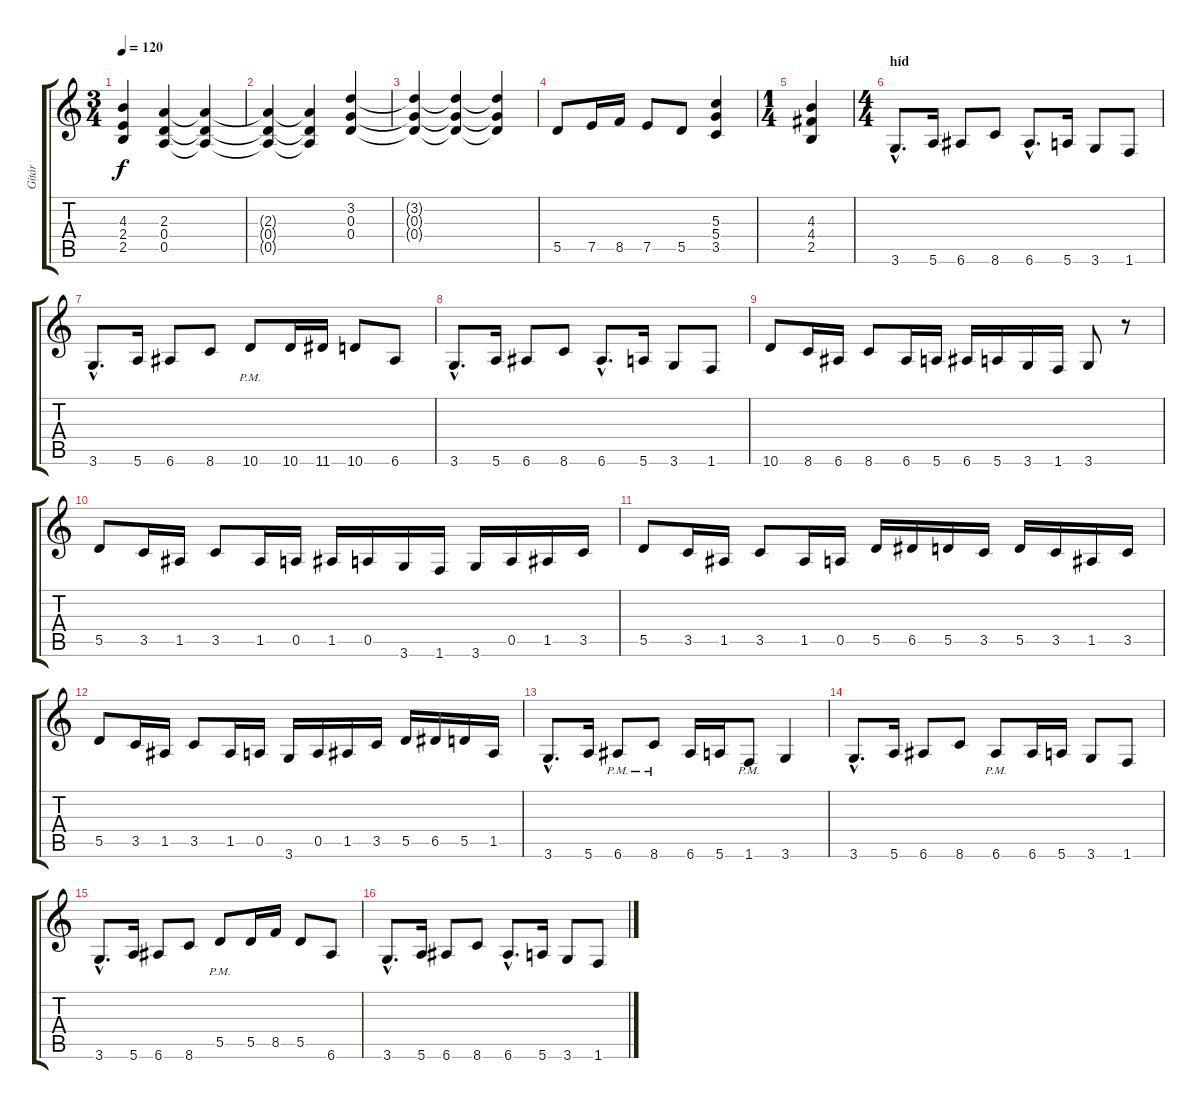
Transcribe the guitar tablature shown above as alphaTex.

\track ("Gitár" "Gitár") {instrument distortionguitar}
\staff {score tabs}
\tuning (E4 B3 G3 D3 A2 E2) {hide}
\ts (3 4)
\tempo 120
\clef g2
\ks c
(4.3{t} 2.4{t} 2.5{t}).4{dy f} (2.3 0.4 0.5).4 (2.3{t} 0.4{t} 0.5{t}).4 |
(2.3{t} 0.4{t} 0.5{t}).4 (2.3{t} 0.4{t} 0.5{t}).4 (3.2 0.3 0.4).4 |
(3.2{t} 0.3{t} 0.4{t}).4 (3.2{t} 0.3{t} 0.4{t}).4 (3.2{t} 0.3{t} 0.4{t}).4 |
5.5.8 7.5.16 8.5.16 7.5.8 5.5.8 (5.3 5.4 3.5).4 |
\ts (1 4)
(4.3 4.4 2.5).4 |
\ts (4 4)
\section ("" "híd")
3.6{hac}.8{d} 5.6.16 6.6.8 8.6.8 6.6{hac}.8{d} 5.6.16 3.6.8 1.6.8 |
3.6{hac}.8{d} 5.6.16 6.6.8 8.6.8 10.6{pm}.8 10.6.16 11.6.16 10.6.8 6.6.8 |
3.6{hac}.8{d} 5.6.16 6.6.8 8.6.8 6.6{hac}.8{d} 5.6.16 3.6.8 1.6.8 |
10.6.8 8.6.16 6.6.16 8.6.8 6.6.16 5.6.16 6.6.16 5.6.16 3.6.16 1.6.16 3.6.8 r.8 |
5.5.8 3.5.16 1.5.16 3.5.8 1.5.16 0.5.16 1.5.16 0.5.16 3.6.16 1.6.16 3.6.16 0.5.16 1.5.16 3.5.16 |
5.5.8 3.5.16 1.5.16 3.5.8 1.5.16 0.5.16 5.5.16 6.5.16 5.5.16 3.5.16 5.5.16 3.5.16 1.5.16 3.5.16 |
5.5.8 3.5.16 1.5.16 3.5.8 1.5.16 0.5.16 3.6.16 0.5.16 1.5.16 3.5.16 5.5.16 6.5.16 5.5.16 1.5.16 |
3.6{hac}.8{d} 5.6.16 6.6{pm}.8 8.6{pm}.8 6.6.16 5.6.16 1.6{pm}.8 3.6.4 |
3.6{hac}.8{d} 5.6.16 6.6.8 8.6.8 6.6{pm}.8 6.6.16 5.6.16 3.6.8 1.6.8 |
3.6{hac}.8{d} 5.6.16 6.6.8 8.6.8 5.5{pm}.8 5.5.16 8.5.16 5.5.8 6.6.8 |
3.6{hac}.8{d} 5.6.16 6.6.8 8.6.8 6.6{hac}.8{d} 5.6.16 3.6.8 1.6.8
